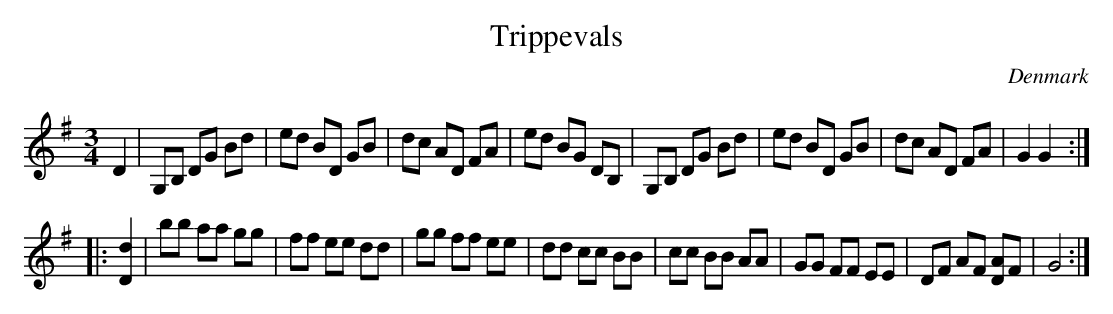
X:1
T:Trippevals
M:3/4
O:Denmark
K:G major
D2|\
G,B, DG Bd | ed BD GB | dc AD FA | ed BG DB, |\
G,B, DG Bd | ed BD GB | dc AD FA | G2G2 :|
|: [D2d2] |\
bb aa gg | ff ee dd | gg ff ee | dd cc BB |\
cc BB AA | GG FF EE | DF AF [DA]F | G4 :|
